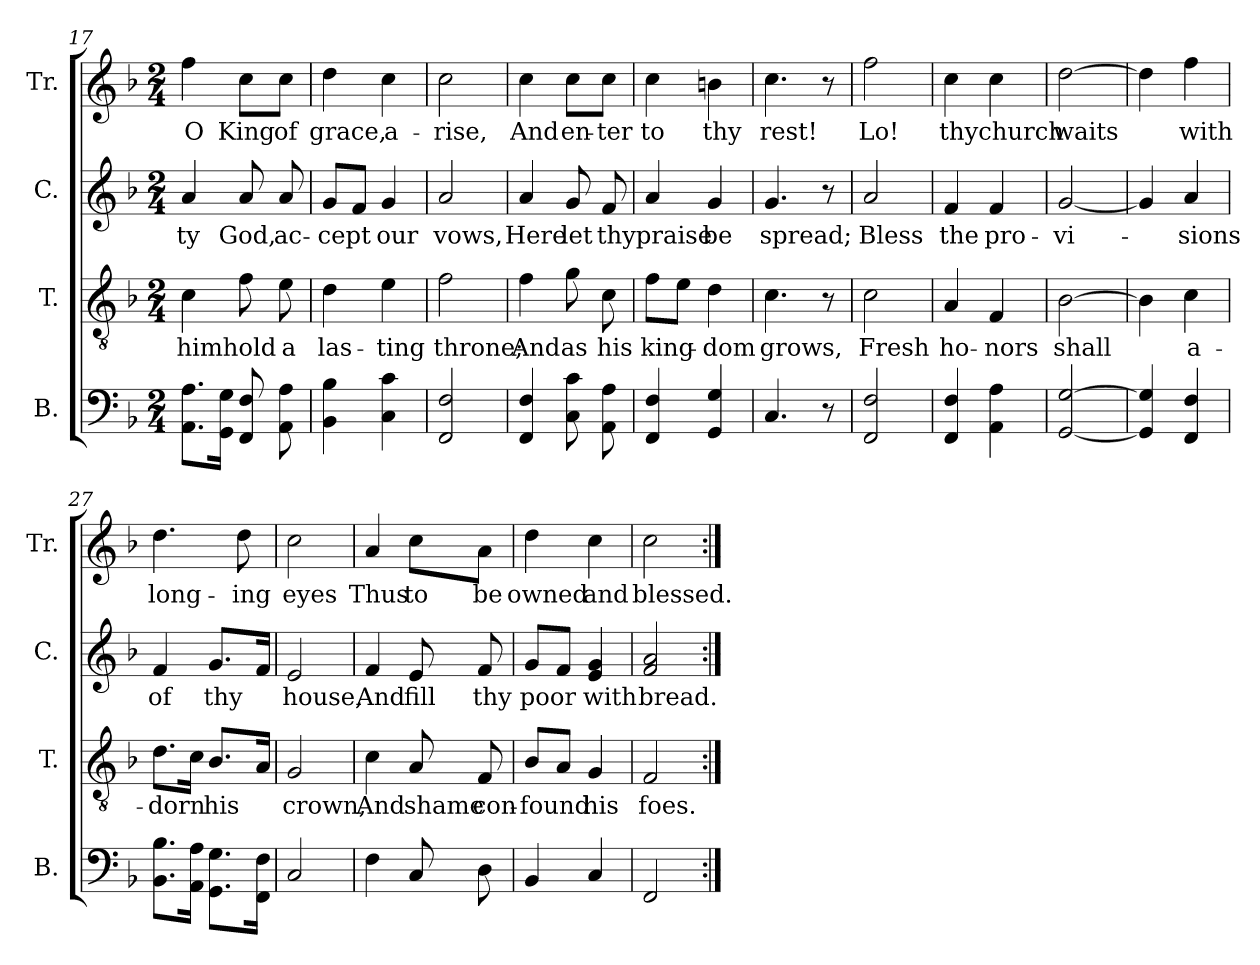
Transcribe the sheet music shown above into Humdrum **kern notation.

**kern	**kern	**text	**kern	**text	**kern	**text
*part4	*part3	*part3	*part2	*part2	*part1	*part1
*staff4	*staff3	*staff3	*staff2	*staff2	*staff1	*staff1
*I"B.	*I"T.	*	*I"C.	*	*I"Tr.	*
*I'B.	*I'T.	*	*I'C.	*	*I'Tr.	*
*clefF4	*clefGv2	*	*clefG2	*	*clefG2	*
*k[b-]	*k[b-]	*	*k[b-]	*	*k[b-]	*
*M2/4	*M2/4	*	*M2/4	*	*M2/4	*
=17	=17	=17	=17	=17	=17	=17
8.AA\ 8.A\L	4c\	him	4a/	-ty	4ff\	O
16GG\ 16G\Jk	.	.	.	.	.	.
8FF/ 8F/	8f\	hold	8a/	God,	8cc\L	King
8AA\ 8A\	8e\	a	8a/	ac-	8cc\J	of
=18	=18	=18	=18	=18	=18	=18
4BB-\ 4B-\	4d\	las-	8g/L	-cept	4dd\	grace,
.	.	.	8f/J	.	.	.
4C\ 4c\	4e\	-ting	4g/	our	4cc\	a-
=19	=19	=19	=19	=19	=19	=19
2FF/ 2F/	2f\	throne;	2a/	vows,	2cc\	-rise,
=20	=20	=20	=20	=20	=20	=20
4FF/ 4F/	4f\	And	4a/	Here	4cc\	And
8C\ 8c\	8g\	as	8g/	let	8cc\L	en-
8AA\ 8A\	8c\	his	8f/	thy	8cc\J	-ter
!!LO:LB:g=z
=21	=21	=21	=21	=21	=21	=21
4FF/ 4F/	8f\L	king-	4a/	praise	4cc\	to
.	8e\J	.	.	.	.	.
4GG/ 4G/	4d\	-dom	4g/	be	4bn\	thy
=22	=22	=22	=22	=22	=22	=22
4.C/	4.c\	grows,	4.g/	spread;	4.cc\	rest!
8r	8r	.	8r	.	8r	.
=23	=23	=23	=23	=23	=23	=23
2FF/ 2F/	2c\	Fresh	2a/	Bless	2ff\	Lo!
=24	=24	=24	=24	=24	=24	=24
4FF/ 4F/	4A/	ho-	4f/	the	4cc\	thy
4AA\ 4A\	4F/	-nors	4f/	pro-	4cc\	church
=25	=25	=25	=25	=25	=25	=25
[2GG/ [2G/	[2B-\	shall	[2g/	-vi-	[2dd\	waits
=26	=26	=26	=26	=26	=26	=26
4GG/] 4G/]	4B-\]	.	4g/]	.	4dd\]	.
4FF/ 4F/	4c\	a-	4a/	-sions	4ff\	with
=27	=27	=27	=27	=27	=27	=27
8.BB-\ 8.B-\L	8.d\L	-dorn	4f/	of	4.dd\	long-
16AA\ 16A\Jk	16c\Jk	.	.	.	.	.
8.GG\ 8.G\L	8.B-/L	his	8.g/L	thy	.	.
.	.	.	.	.	8dd\	-ing
16FF\ 16F\Jk	16A/Jk	.	16f/Jk	.	.	.
=28	=28	=28	=28	=28	=28	=28
2C/	2G/	crown,	2e/	house,	2cc\	eyes
=29	=29	=29	=29	=29	=29	=29
4F\	4c\	And	4f/	And	4a/	Thus
8C/	8A/	shame	8e/	fill	8cc\L	to
8D\	8F/	con-	8f/	thy	8a\J	be
=30	=30	=30	=30	=30	=30	=30
4BB-/	8B-/L	-found	8g/L	poor	4dd\	owned
.	8A/J	.	8f/J	.	.	.
4C/	4G/	his	4e/ 4g/	with	4cc\	and
=31	=31	=31	=31	=31	=31	=31
2FF/	2F/	foes.	2f/ 2a/	bread.	2cc\	blessed.
=:|!	=:|!	=:|!	=:|!	=:|!	=:|!	=:|!
*-	*-	*-	*-	*-	*-	*-
